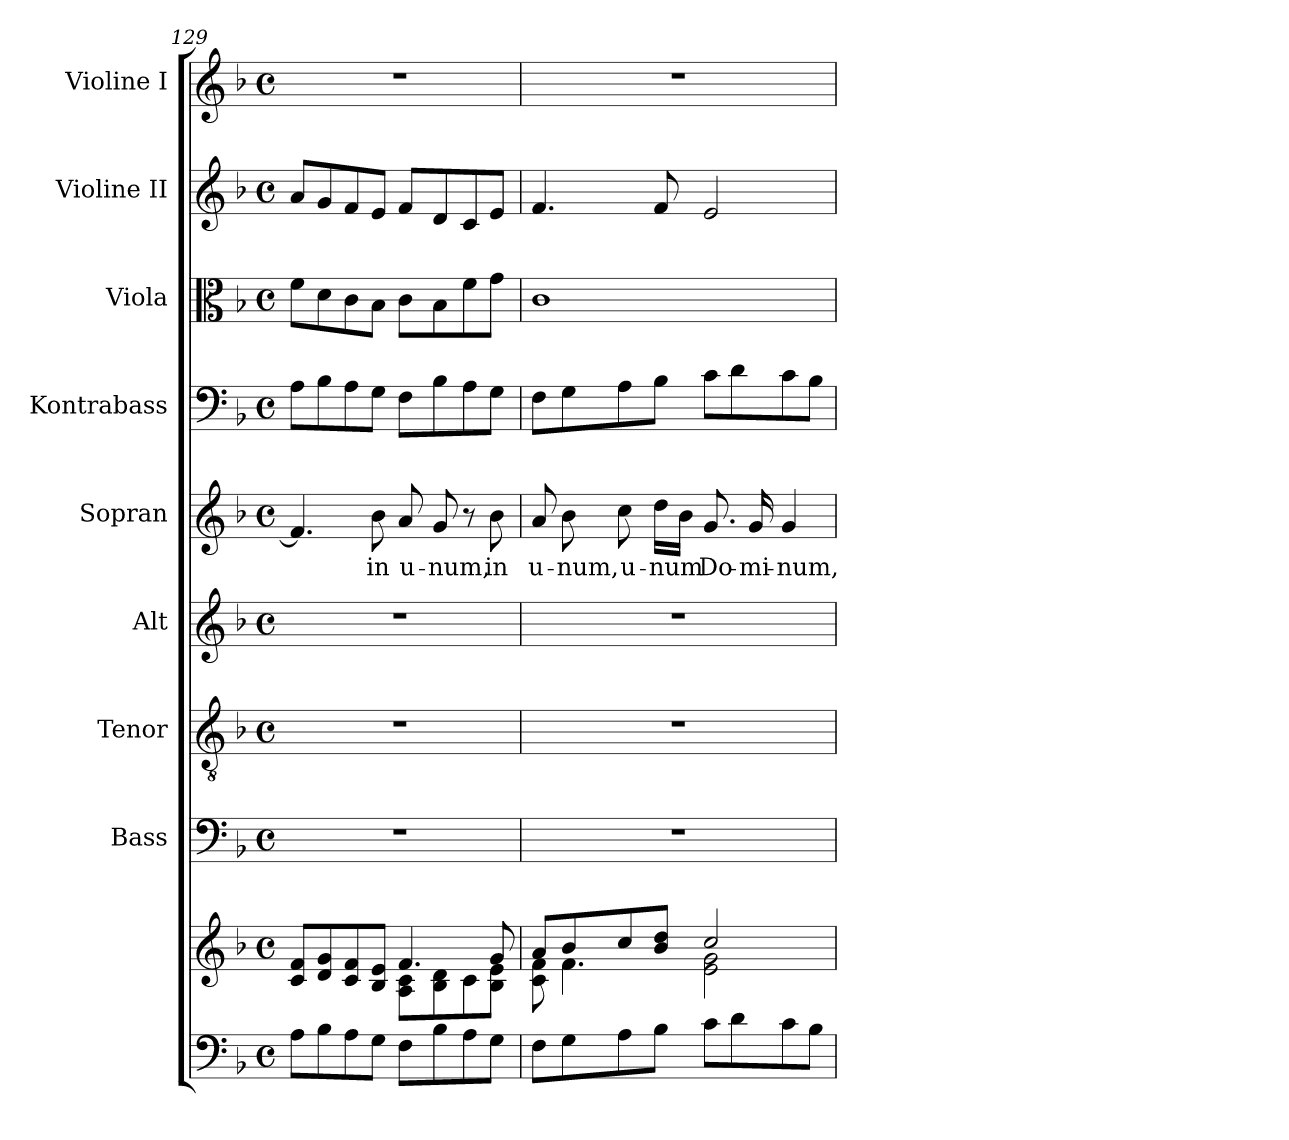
**kern	**kern	**kern	**kern	**kern	**kern	**text	**kern	**kern	**kern	**kern
*part9	*part9	*part8	*part7	*part6	*part5	*part5	*part4	*part3	*part2	*part1
*staff10	*staff9	*staff8	*staff7	*staff6	*staff5	*staff5	*staff4	*staff3	*staff2	*staff1
*	*	*I"Bass	*I"Tenor	*I"Alt	*I"Sopran	*	*I"Kontrabass	*I"Viola	*I"Violine II	*I"Violine I
*	*	*I'B.	*I'T.	*I'A.	*I'S.	*	*I'Kb.	*I'Vla.	*I'Vl. II	*I'Vl. I
*clefF4	*clefG2	*clefF4	*clefGv2	*clefG2	*clefG2	*	*clefF4	*clefC3	*clefG2	*clefG2
*	*	*	*	*	*	*	*ITrd7c12	*	*	*
*k[b-]	*k[b-]	*k[b-]	*k[b-]	*k[b-]	*k[b-]	*	*k[b-]	*k[b-]	*k[b-]	*k[b-]
*F:	*F:	*F:	*F:	*F:	*F:	*	*F:	*F:	*F:	*F:
*M4/4	*M4/4	*M4/4	*M4/4	*M4/4	*M4/4	*	*M4/4	*M4/4	*M4/4	*M4/4
*met(c)	*met(c)	*met(c)	*met(c)	*met(c)	*met(c)	*	*met(c)	*met(c)	*met(c)	*met(c)
=129	=129	=129	=129	=129	=129	=129	=129	=129	=129	=129
*	*^	*	*	*	*	*	*	*	*	*
8A\L	8c/ 8f/L	2ryy	1r	1r	1r	4.f/]	.	8AA\L	8f\L	8a/L	1r
8B-\	8d/ 8g/	.	.	.	.	.	.	8BB-\	8d\	8g/	.
8A\	8c/ 8f/	.	.	.	.	.	.	8AA\	8c\	8f/	.
!	!	!	!	!	!	!	!LO:LY:b	!	!	!	!
8G\J	8B-/ 8e/J	.	.	.	.	8b-\	in	8GG\J	8B-\J	8e/J	.
!	!	!	!	!	!	!	!LO:LY:b	!	!	!	!
8F\L	4.f/	8A\ 8c\L	.	.	.	8a/	u-	8FF\L	8c\L	8f/L	.
!	!	!	!	!	!	!	!LO:LY:b	!	!	!	!
8B-\	.	8B-\ 8d\	.	.	.	8g/	-num,	8BB-\	8B-\	8d/	.
8A\	.	8c\	.	.	.	8r	.	8AA\	8f\	8c/	.
!	!	!	!	!	!	!	!LO:LY:b	!	!	!	!
8G\J	8g/	8B-\ 8e\J	.	.	.	8b-\	in	8GG\J	8g\J	8e/J	.
!!LO:PB:g=z
=130	=130	=130	=130	=130	=130	=130	=130	=130	=130	=130	=130
!	!	!	!	!	!	!	!LO:LY:b	!	!	!	!
8F\L	8a/L	8c\ 8f\	1r	1r	1r	8a/	u-	8FF\L	1c	4.f/	1r
!	!	!	!	!	!	!	!LO:LY:b	!	!	!	!
8G\	8b-/	4.f\	.	.	.	8b-\	-num,	8GG\	.	.	.
!	!	!	!	!	!	!	!LO:LY:b	!	!	!	!
8A\	8cc/	.	.	.	.	8cc\	u-	8AA\	.	.	.
!	!	!	!	!	!	!	!LO:LY:b	!	!	!	!
8B-\J	8b-/ 8dd/J	.	.	.	.	16dd\LL	-num	8BB-\J	.	8f/	.
.	.	.	.	.	.	16b-\JJ	.	.	.	.	.
!	!	!	!	!	!	!	!LO:LY:b	!	!	!	!
8c\L	2cc/	2e\ 2g\	.	.	.	8.g/	Do-	8C\L	.	2e/	.
8d\	.	.	.	.	.	.	.	8D\	.	.	.
!	!	!	!	!	!	!	!LO:LY:b	!	!	!	!
.	.	.	.	.	.	16g/	-mi-	.	.	.	.
!	!	!	!	!	!	!	!LO:LY:b	!	!	!	!
8c\	.	.	.	.	.	4g/	-num,	8C\	.	.	.
8B-\J	.	.	.	.	.	.	.	8BB-\J	.	.	.
*	*v	*v	*	*	*	*	*	*	*	*	*
=	=	=	=	=	=	=	=	=	=	=
*-	*-	*-	*-	*-	*-	*-	*-	*-	*-	*-
